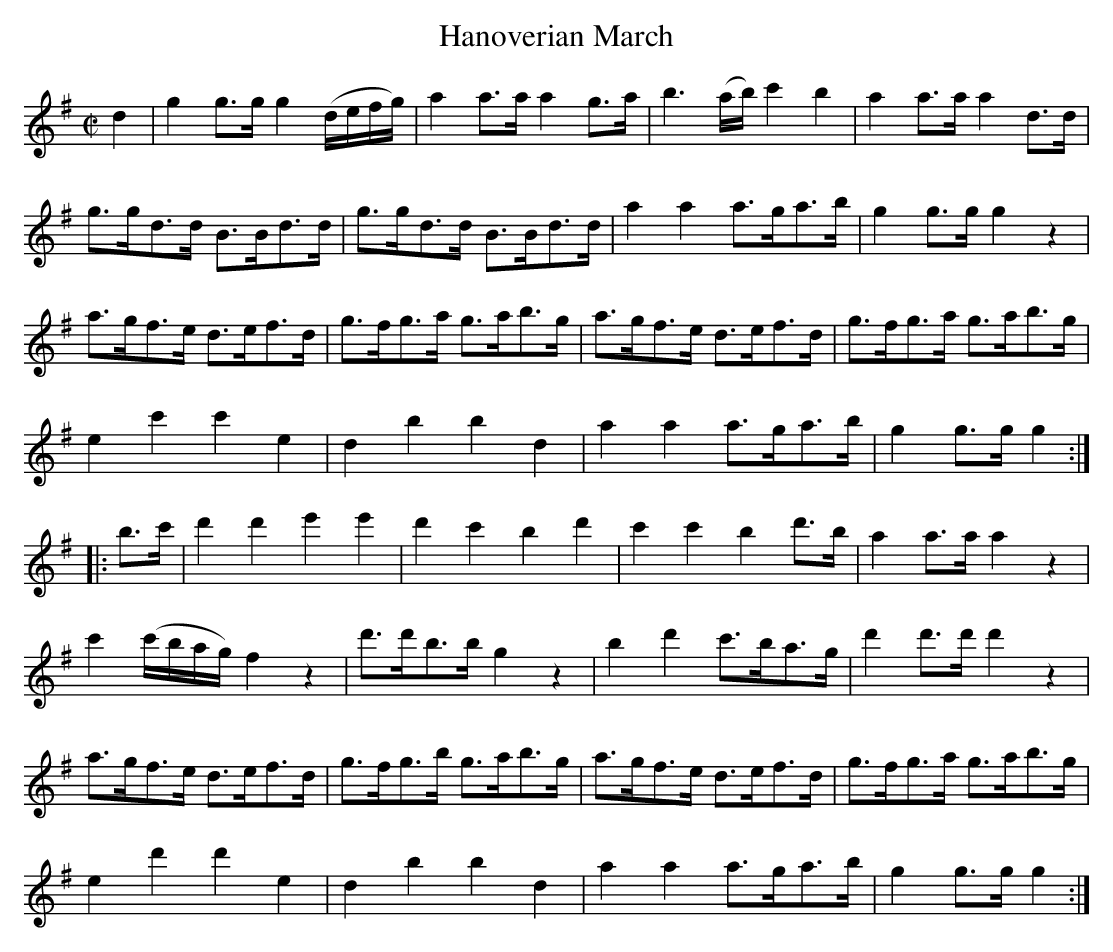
X:1
T:Hanoverian March
M:C|
L:1/8
K:G
d2|g2 g>g g2 (d/e/f/g/)|a2 a>a a2 g>a|b3 (a/b/) c'2b2|a2 a>a a2 d>d|
g>gd>d B>Bd>d|g>gd>d B>Bd>d|a2a2 a>ga>b|g2 g>g g2z2|
a>gf>e d>ef>d|g>fg>a g>ab>g|a>gf>e d>ef>d|g>fg>a g>ab>g|
e2c'2c'2e2|d2b2b2d2|a2a2 a>ga>b|g2 g>g g2:|
|:b>c'|d'2d'2e'2e'2|d'2c'2b2d'2|c'2c'2b2 d'>b|a2 a>a a2z2|
c'2 (c'/b/a/g/) f2 z2|d'>d'b>b g2z2|b2d'2 c'>ba>g|d'2d'>d' d'2z2|
a>gf>e d>ef>d|g>fg>b g>ab>g|a>gf>e d>ef>d|g>fg>a g>ab>g|
e2d'2d'2e2|d2b2b2d2|a2a2 a>ga>b|g2 g>g g2:|]
